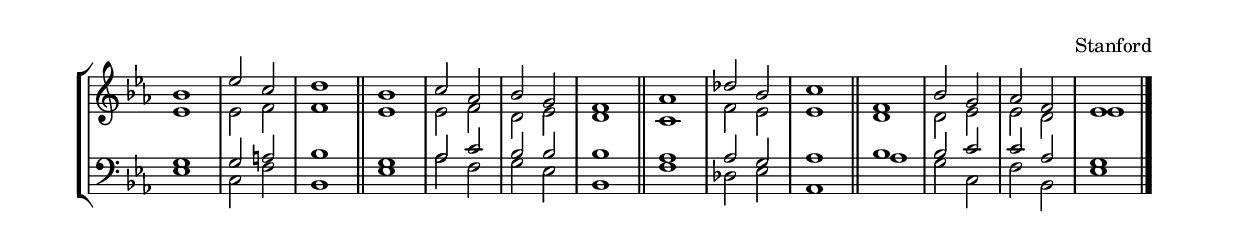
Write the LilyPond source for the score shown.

\version "2.18.2"
\language "english"

#(set-global-staff-size 17)

global = {
  \key ef \major
  
  s1*3 \bar "||"
  s1*4 \bar "||"
  s1*3 \bar "||"
  s1*4 \bar "|."
}

soprano = \relative c'' {
  bf1 ef2 c d1
  bf1 c2 af bf g f1
  af1 df2 bf c1
  f,1 bf2 g af f ef1
}

alto = \relative c' {
  ef1 ef2 f f1
  ef1 ef2 f d ef d1
  c1 f2 ef ef1
  d1 d2 ef ef d ef1
}

tenor = \relative c' {
  g1 g2 a bf1
  g1 af2 c bf bf bf1
  af1 af2 g af1
  bf1 bf2 c c af g1
}

bass = \relative c {
  ef1 c2 f bf,1
  ef1 af2 f g ef bf1
  f'1 df2 ef af,1
  af'1 g2 c, f bf, ef1
}

\header {
  composer = "Stanford"
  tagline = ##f
}

\paper {
  indent = 0
  left-margin = 1.5\cm
  right-margin = 1.5\cm
}

\layout {
  \context {
    \Score
    \override TimeSignature.stencil = ##f
  }
}

\score {
  <<
    \new StaffGroup <<
      \new Staff <<
        \new Voice << \global \voiceOne \soprano >>
        \new Voice << \global \voiceTwo \alto >>
      >>
      \new Staff <<
        \clef bass
        \new Voice << \global \voiceOne \tenor >>
        \new Voice << \global \voiceTwo \bass >>
      >>
    >>
  >>
}
